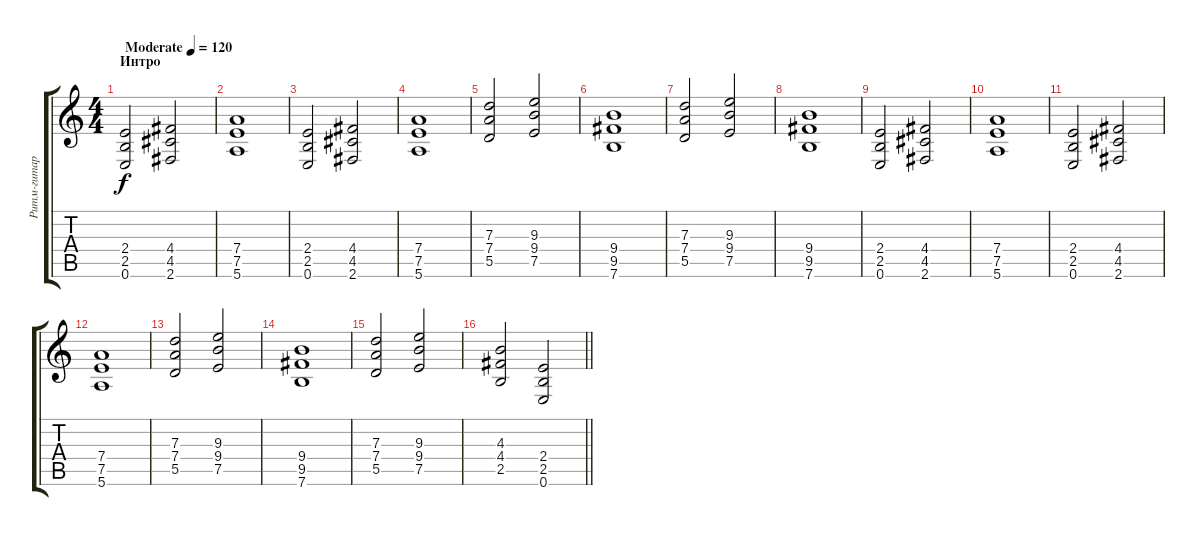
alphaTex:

\track ("Ритм-гитара" "Ритм-гитар") {instrument overdrivenguitar}
\staff {score tabs}
\tuning (E4 B3 G3 D3 A2 E2) {hide}
\ts (4 4)
\section ("" "Интро")
\tempo (120 "Moderate")
\clef g2
\ks c
(2.4 2.5 0.6).2{dy f instrument overdrivenguitar} (4.4 4.5 2.6).2 |
(7.4 7.5 5.6).1 |
(2.4 2.5 0.6).2 (4.4 4.5 2.6).2 |
(7.4 7.5 5.6).1 |
(7.3 7.4 5.5).2 (9.3 9.4 7.5).2 |
(9.4 9.5 7.6).1 |
(7.3 7.4 5.5).2 (9.3 9.4 7.5).2 |
(9.4 9.5 7.6).1 |
(2.4 2.5 0.6).2 (4.4 4.5 2.6).2 |
(7.4 7.5 5.6).1 |
(2.4 2.5 0.6).2 (4.4 4.5 2.6).2 |
(7.4 7.5 5.6).1 |
(7.3 7.4 5.5).2 (9.3 9.4 7.5).2 |
(9.4 9.5 7.6).1 |
(7.3 7.4 5.5).2 (9.3 9.4 7.5).2 |
\barLineRight lightlight
(4.3 4.4 2.5).2 (2.4 2.5 0.6).2
